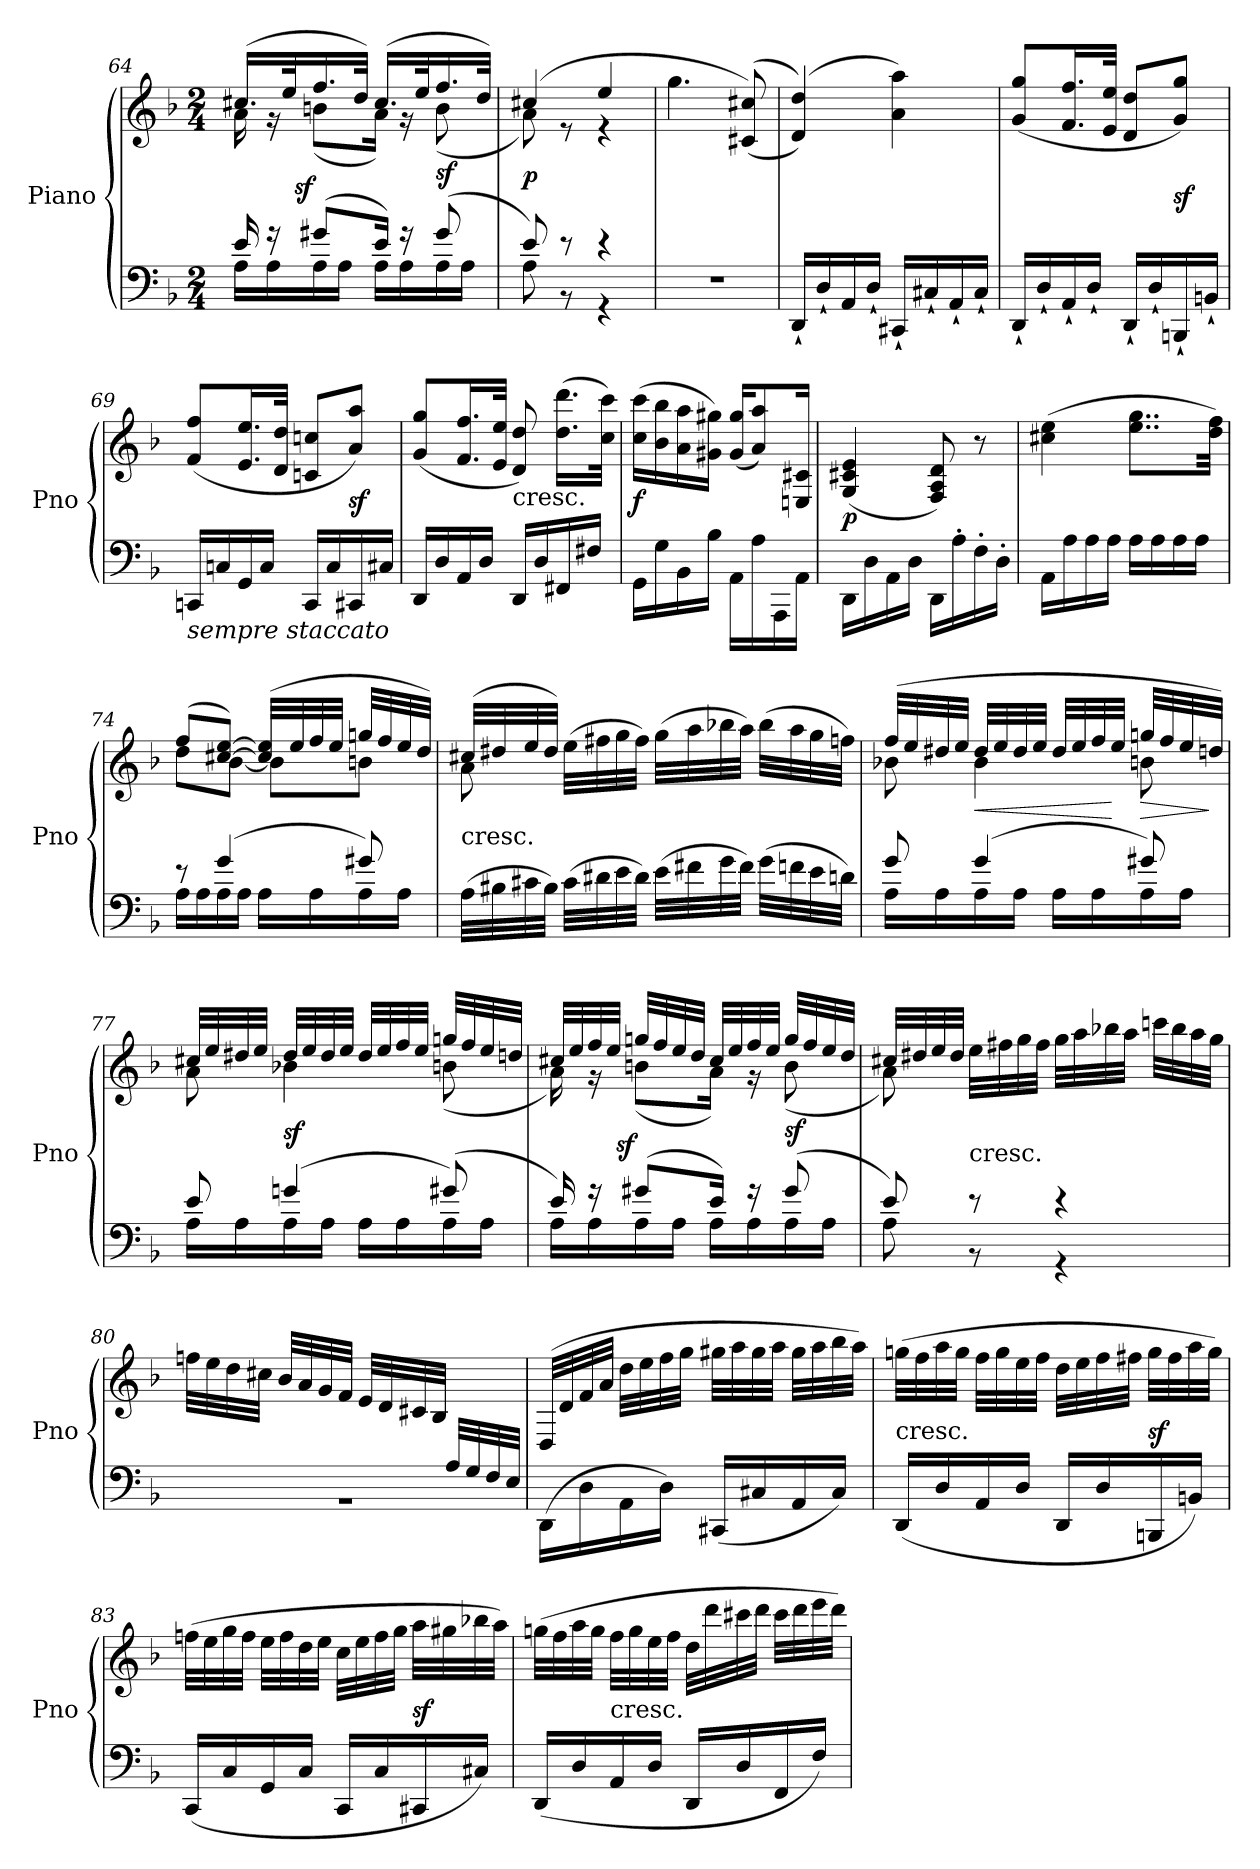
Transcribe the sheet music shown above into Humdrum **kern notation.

**kern	**kern	**dynam
*part1	*part1	*part1
*staff2	*staff1	*staff1/2
*I"Piano	*	*
*I'Pno	*	*
*clefF4	*clefG2	*
*k[b-]	*k[b-]	*
*d:	*d:	*
*M2/4	*M2/4	*
=64	=64	=64
*^	*^	*
16e	16ALL	(16.cc#XLL	16a	.
16r	16A	.	16rg	.
.	.	32eeK	.	.
!	!	!	!	!LO:DY:rj
(8g#XL	16A	16.ff	(8bnL	sf
.	16AJJ	.	.	.
.	.	32ddJJk)	.	.
16eJk)	16ALL	(16.cc#LL	16aJk)	.
16r	16A	.	16rg	.
.	.	32eeK	.	.
(8g#	16A	16.ff	(8b	sf
.	16AJJ	.	.	.
.	.	32ddJJk)	.	.
=65	=65	=65	=65	=65
8e)	8A	(4cc#X	8a)	p
8r	8r	.	8r	.
4r	4r	4ee	4re	.
*v	*v	*	*	*
*	*v	*v	*
=66	=66	=66
2r	4.gg	.
.	(<(>8c#X 8cc#X)	.
=67	=67	=67
16DD`LL	(4d 4dd))	.
16D`	.	.
16AA	.	.
16D`JJ	.	.
16CC#X`LL	4a 4aa)	.
16C#X`	.	.
16AA`	.	.
16C#`JJ	.	.
=68	=68	=68
16DD`LL	(8g/ 8gg/L	.
16D`	.	.
16AA`	16.f/ 16.ff/L	.
16D`JJ	.	.
.	32e/ 32ee/JJk	.
16DD`LL	8d/ 8dd/L	.
16D`	.	.
16BBBn`	8g/ 8gg/J)	sf
16BBn`JJ	.	.
=69	=69	=69
!LO:TX:b:i:t=sempre staccato	!	!
16CCnLL	(8f 8ffL	.
16Cn	.	.
16GG	16.e 16.eeL	.
16CJJ	.	.
.	32d 32ddJJk	.
16CCLL	8cn/ 8ccn/L	.
16C	.	.
16CC#X	8a/ 8aa/J)	sf
16C#XJJ	.	.
=70	=70	=70
16DDLL	(8g/ 8gg/L	.
16D	.	.
16AA	16.f/ 16.ff/L	.
16DJJ	.	.
.	32e/ 32ee/JJk	.
!	!LO:TX:c:t=cresc.	!
16DDLL	8d 8dd)	.
16D	.	.
16FF#X	(16.dd 16.dddLL	.
16F#XJJ	.	.
.	32cc 32cccJJk)	.
=71	=71	=71
16GGLL	(16cc 16cccLL	f
16G	16b- 16bb-	.
16BB-	16a 16aa	.
16B-JJ	16g#X 16gg#XJJ)	.
16AA\LL	(16g# 16gg#KL	.
16A\	8a 8aa)	.
16AAA\	.	.
16AA\JJ	16En/ 16c#X/Jk	.
=72	=72	=72
16DD\LL	(>4G/ 4c#X/ 4e/	p
16D\	.	.
16AA\	.	.
16D\JJ	.	.
16DD\LL	8F/ 8A/ 8d/)	.
16A'>\	.	.
16F'>\	8r	.
16D'>\JJ	.	.
=73	=73	=73
16AALL	(4cc#X 4ee	.
16A	.	.
16A	.	.
16AJJ	.	.
16ALL	8..ee 8..ggL	.
16A	.	.
16A	.	.
16AJJ	.	.
.	32dd 32ffJkk)	.
=74	=74	=74
*^	*^	*
8r	16ALL	(8ffL	8ddL	.
.	16A	.	.	.
(4g	16A	[8cc#X [8eeJ)	[8b-J	.
.	16AJJ	.	.	.
.	16ALL	(32cc#] 32ee]LLL	8b-L]	.
.	.	32ee	.	.
.	16A	32ff	.	.
.	.	32eeJJJ	.	.
8g#X)	16A	32ggnLLL	8bnJ	.
.	.	32ff	.	.
.	16AJJ	32ee	.	.
.	.	32ddJJJ)	.	.
*v	*v	*	*	*
=75	=75	=75	=75
!	!LO:TX:c:t=cresc.	!	!
(32ALLL	(32cc#XLLL	8a	.
32B#X	32dd#X	.	.
32c#X	32ee	.	.
32B#JJJ)	32dd#JJJ)	.	.
(32c#LLL	(32eeLLL	4.ryy	.
32d#X	32ff#X	.	.
32e	32gg	.	.
32d#JJJ)	32ff#JJJ)	.	.
(32eLLL	(32ggLLL	.	.
32f#X	32aa	.	.
32g	32bb-X	.	.
32f#JJJ)	32aaJJJ)	.	.
(32gLLL	(32bb-LLL	.	.
32fn	32aa	.	.
32e	32gg	.	.
32dnJJJ)	32ffnJJJ)	.	.
=76	=76	=76	=76
*^	*	*	*
8g	16ALL	(32ffLLL	8b-X	.
.	.	32ee	.	.
.	16A	32dd#X	.	.
.	.	32eeJJJ	.	.
(4g	16A	32dd#LLL	4b-	<
.	.	32ee	.	.
.	16AJJ	32dd#	.	.
.	.	32eeJJJ	.	.
.	16ALL	32dd#LLL	.	.
.	.	32ee	.	.
.	16A	32ff	.	.
.	.	32eeJJJ	.	[
8g#X)	16A	32ggnLLL	8bn	>
.	.	32ff	.	.
.	16AJJ	32ee	.	.
.	.	32ddnJJJ)	.	]
=77	=77	=77	=77	=77
8e	16ALL	32cc#XLLL	8a	.
.	.	32ee	.	.
.	16A	32dd#X	.	.
.	.	32eeJJJ	.	.
(4gn	16A	32dd#LLL	4b-X	sf
.	.	32ee	.	.
.	16AJJ	32dd#	.	.
.	.	32eeJJJ	.	.
.	16ALL	32dd#LLL	.	.
.	.	32ee	.	.
.	16A	32ff	.	.
.	.	32eeJJJ	.	.
(8g#X)	16A	32ggnLLL	(8bn	.
.	.	32ff	.	.
.	16AJJ	32ee	.	.
.	.	32ddnJJJ	.	.
=78	=78	=78	=78	=78
16e)	16ALL	32cc#XLLL	16a)	.
.	.	32ee	.	.
16r	16A	32ff	16rg	.
.	.	32eeJJJ	.	.
!	!	!	!	!LO:DY:rj
(8g#XL	16A	32ggnLLL	(8bnL	sf
.	.	32ff	.	.
.	16AJJ	32ee	.	.
.	.	32ddJJJ	.	.
16eJk)	16ALL	32cc#LLL	16aJk)	.
.	.	32ee	.	.
16r	16A	32ff	16r	.
.	.	32eeJJJ	.	.
(8g#	16A	32ggLLL	(8b	sf
.	.	32ff	.	.
.	16AJJ	32ee	.	.
.	.	32ddJJJ	.	.
=79	=79	=79	=79	=79
8e)	8A	32cc#XLLL	8a)	.
.	.	32dd#X	.	.
.	.	32ee	.	.
.	.	32dd#JJJ	.	.
!	!	!LO:TX:c:t=cresc.	!	!
8r	8r	32eeLLL	4.ryy	.
.	.	32ff#X	.	.
.	.	32gg	.	.
.	.	32ff#JJJ	.	.
4r	4r	32ggLLL	.	.
.	.	32aa	.	.
.	.	32bb-X	.	.
.	.	32aaJJJ	.	.
.	.	32cccnLLL	.	.
.	.	32bb-	.	.
.	.	32aa	.	.
.	.	32ggJJJ	.	.
*	*	*v	*v	*
=80	=80	=80	=80
4.ryy	2r	32ffnLLL	.
.	.	32ee	.
.	.	32dd	.
.	.	32cc#XJJJ	.
.	.	32b-LLL	.
.	.	32a	.
.	.	32g	.
.	.	32fJJJ	.
.	.	32eLLL	.
.	.	32d	.
.	.	32c#X	.
.	.	32B-/JJJ	.
32ALLL	.	8ryy	.
32G	.	.	.
32F	.	.	.
32EJJJ	.	.	.
*v	*v	*	*
=81	=81	=81
(<16DD\LL	(>32D/LLL	.
.	32d	.
16D\	32f	.
.	32aJJJ	.
16AA\	32ddLLL	.
.	32ee	.
16D\JJ)	32ff	.
.	32ggJJJ	.
(16CC#XLL	32gg#XLLL	.
.	32aa	.
16C#X	32gg#	.
.	32aaJJJ	.
16AA	32gg#LLL	.
.	32aa	.
16C#JJ)	32bb-	.
.	32aaJJJ)	.
=82	=82	=82
!	!LO:TX:c:t=cresc.	!
(16DDLL	(32ggnLLL	.
.	32ff	.
16D	32aa	.
.	32ggJJJ	.
16AA	32ffLLL	.
.	32gg	.
16DJJ	32ee	.
.	32ffJJJ	.
16DDLL	32ddLLL	.
.	32ee	.
16D	32ff	.
.	32ff#XJJJ	.
16BBBn	32ggLLL	sf
.	32ff#	.
16BBnJJ)	32aa	.
.	32ggJJJ)	.
=83	=83	=83
(16CCLL	(32ffnLLL	.
.	32ee	.
16C	32gg	.
.	32ffJJJ	.
16GG	32eeLLL	.
.	32ff	.
16CJJ	32dd	.
.	32eeJJJ	.
16CCLL	32ccLLL	.
.	32ee	.
16C	32ff	.
.	32ggJJJ	.
16CC#X	32aaLLL	sf
.	32gg#X	.
16C#XJJ)	32bb-X	.
.	32aaJJJ)	.
=84	=84	=84
(16DDLL	(32ggnLLL	.
.	32ff	.
16D	32aa	.
.	32ggJJJ	.
!	!LO:TX:c:t=cresc.	!
16AA	32ffLLL	.
.	32gg	.
16DJJ	32ee	.
.	32ffJJJ	.
16DDLL	32ddLLL	.
.	32ddd	.
16D	32ccc#X	.
.	32dddJJJ	.
16FF	32ccc#LLL	.
.	32ddd	.
16FJJ)	32eee	.
.	32dddJJJ)	.
=	=	=
*-	*-	*-
